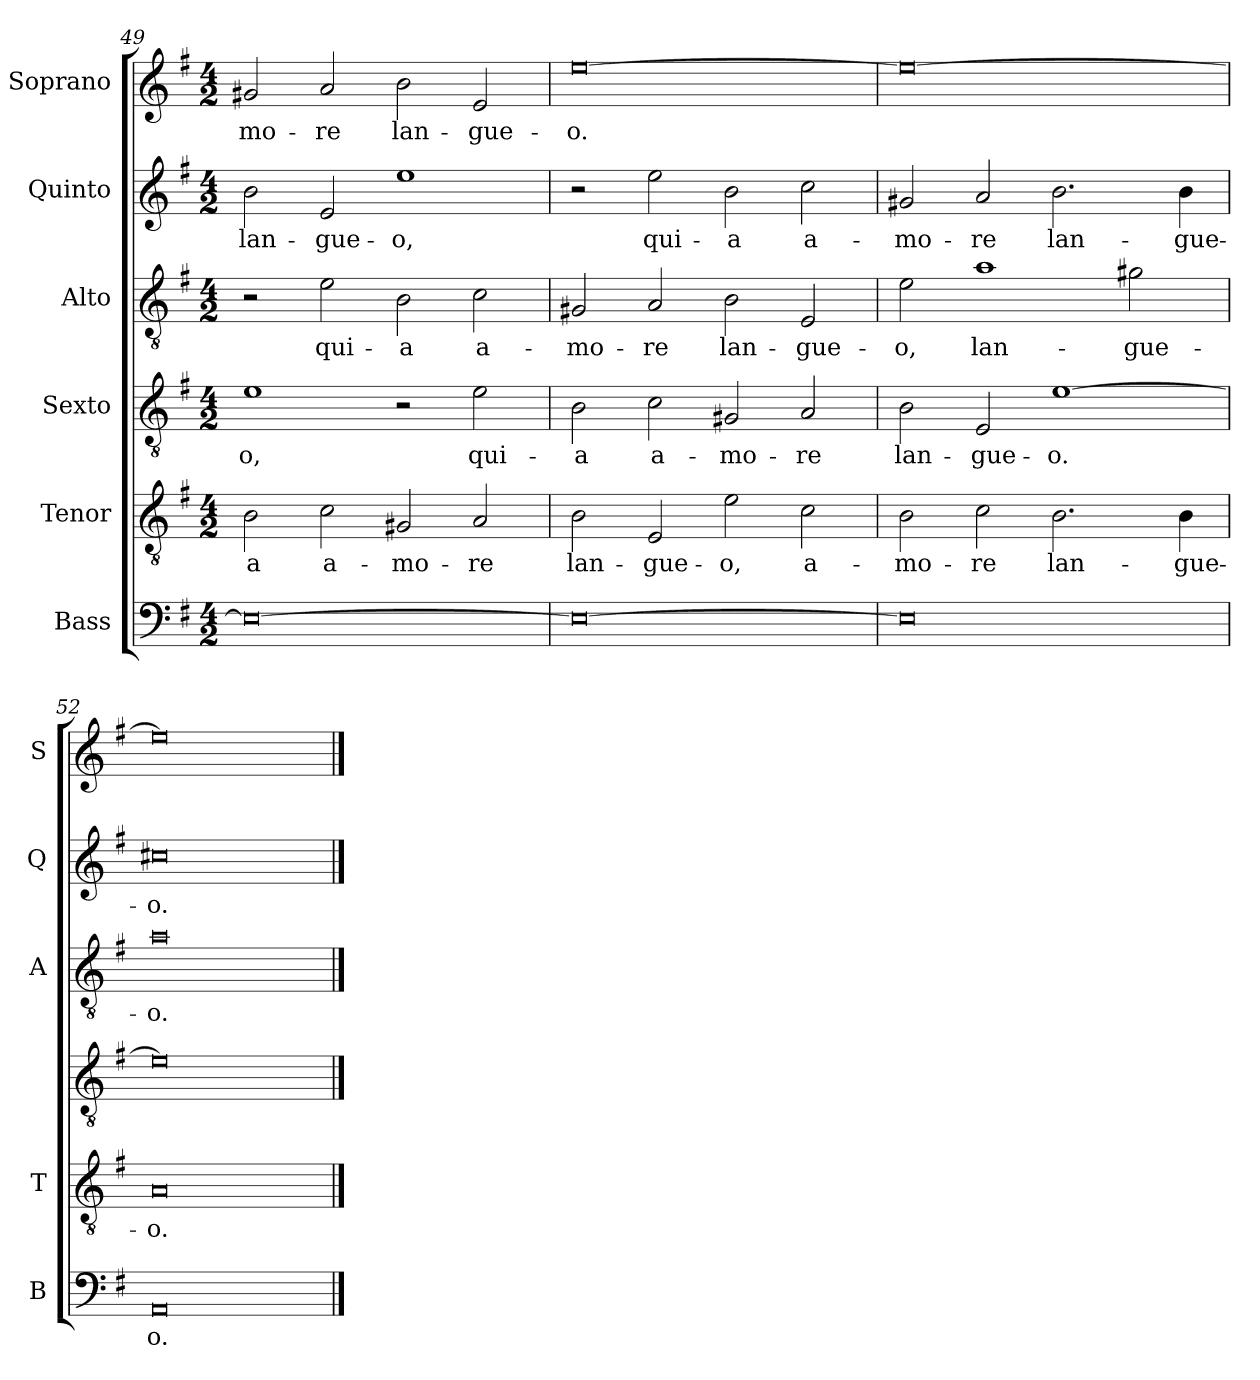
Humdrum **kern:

**kern	**text	**kern	**text	**kern	**text	**kern	**text	**kern	**text	**kern	**text
*part6	*part6	*part5	*part5	*part4	*part4	*part3	*part3	*part2	*part2	*part1	*part1
*staff6	*staff6	*staff5	*staff5	*staff4	*staff4	*staff3	*staff3	*staff2	*staff2	*staff1	*staff1
*I"Bass	*	*I"Tenor	*	*I"Sexto	*	*I"Alto	*	*I"Quinto	*	*I"Soprano	*
*I'B	*	*I'T	*	*	*	*I'A	*	*I'Q	*	*I'S	*
*clefF4	*	*clefGv2	*	*clefGv2	*	*clefGv2	*	*clefG2	*	*clefG2	*
*k[f#]	*	*k[f#]	*	*k[f#]	*	*k[f#]	*	*k[f#]	*	*k[f#]	*
*G:	*	*G:	*	*G:	*	*G:	*	*G:	*	*G:	*
*M4/2	*	*M4/2	*	*M4/2	*	*M4/2	*	*M4/2	*	*M4/2	*
=49	=49	=49	=49	=49	=49	=49	=49	=49	=49	=49	=49
!	!	!	!LO:LY:b	!	!LO:LY:b	!	!	!	!LO:LY:b	!	!LO:LY:b
0E_	.	2B\	-a	1e	-o,	2r	.	2b\	lan-	2g#X/	-mo-
!	!	!	!LO:LY:b	!	!	!	!LO:LY:b	!	!LO:LY:b	!	!LO:LY:b
.	.	2c\	a-	.	.	2e\	qui-	2e/	-gue-	2a/	-re
!	!	!	!LO:LY:b	!	!	!	!LO:LY:b	!	!LO:LY:b	!	!LO:LY:b
.	.	2G#X/	-mo-	2r	.	2B\	-a	1ee	-o,	2b\	lan-
!	!	!	!LO:LY:b	!	!LO:LY:b	!	!LO:LY:b	!	!	!	!LO:LY:b
.	.	2A/	-re	2e\	qui-	2c\	a-	.	.	2e/	-gue-
=50	=50	=50	=50	=50	=50	=50	=50	=50	=50	=50	=50
!	!	!	!LO:LY:b	!	!LO:LY:b	!	!LO:LY:b	!	!	!	!LO:LY:b
0E_	.	2B\	lan-	2B\	-a	2G#X/	-mo-	2r	.	[0ee	-o.
!	!	!	!LO:LY:b	!	!LO:LY:b	!	!LO:LY:b	!	!LO:LY:b	!	!
.	.	2E/	-gue-	2c\	a-	2A/	-re	2ee\	qui-	.	.
!	!	!	!LO:LY:b	!	!LO:LY:b	!	!LO:LY:b	!	!LO:LY:b	!	!
.	.	2e\	-o,	2G#X/	-mo-	2B\	lan-	2b\	-a	.	.
!	!	!	!LO:LY:b	!	!LO:LY:b	!	!LO:LY:b	!	!LO:LY:b	!	!
.	.	2c\	a-	2A/	-re	2E/	-gue-	2cc\	a-	.	.
=51	=51	=51	=51	=51	=51	=51	=51	=51	=51	=51	=51
!	!	!	!LO:LY:b	!	!LO:LY:b	!	!LO:LY:b	!	!LO:LY:b	!	!
0E]	.	2B\	-mo-	2B\	lan-	2e\	-o,	2g#X/	-mo-	0ee_	.
!	!	!	!LO:LY:b	!	!LO:LY:b	!	!LO:LY:b	!	!LO:LY:b	!	!
.	.	2c\	-re	2E/	-gue-	1a	lan-	2a/	-re	.	.
!	!	!	!LO:LY:b	!	!LO:LY:b	!	!	!	!LO:LY:b	!	!
.	.	2.B\	lan-	[1e	-o.	.	.	2.b\	lan-	.	.
!	!	!	!	!	!	!	!LO:LY:b	!	!	!	!
.	.	.	.	.	.	2g#X\	-gue-	.	.	.	.
!	!	!	!LO:LY:b	!	!	!	!	!	!LO:LY:b	!	!
.	.	4B\	-gue-	.	.	.	.	4b\	-gue-	.	.
=52	=52	=52	=52	=52	=52	=52	=52	=52	=52	=52	=52
!	!LO:LY:b	!	!LO:LY:b	!	!	!	!LO:LY:b	!	!LO:LY:b	!	!
0AA	-o.	0A	-o.	0e]	.	0a	-o.	0cc#X	-o.	0ee]	.
==	==	==	==	==	==	==	==	==	==	==	==
*-	*-	*-	*-	*-	*-	*-	*-	*-	*-	*-	*-
